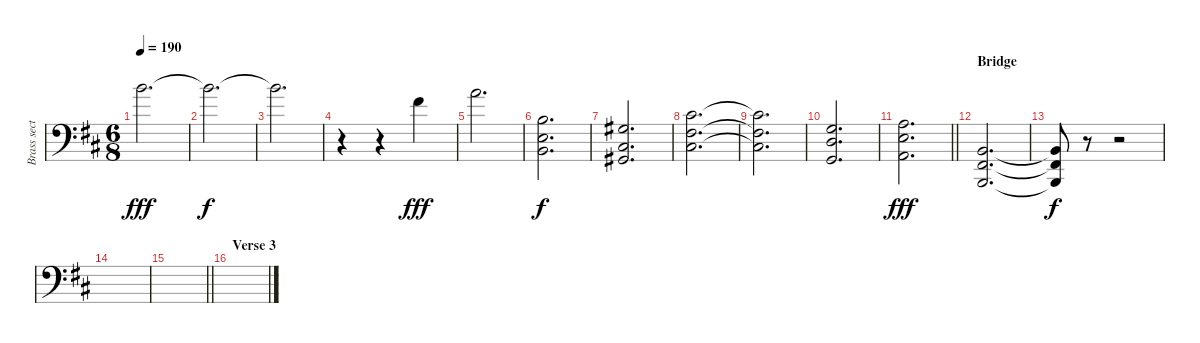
\track ("Brass section" "Brass sect") {instrument brasssection}
\staff {score}
\tuning (Db4 Ab3 E3 B2 Gb2 A1) {hide}
\ts (6 8)
\tempo 190
\clef f4
\ks bminor
15.2.2{d dy fff} |
15.2{t}.2{d dy f} |
15.2{t}.2{d} |
r.4 r.4 5.1.4{dy fff} |
8.1.2{d} |
(3.2 0.3 0.4).2{d dy f} |
(0.2 2.4 11.6).2{d} |
(0.1 2.3 2.4).2{d} |
(0.1{t} 2.3{t} 2.4{t}).2{d} |
(3.3 3.4 1.5).2{d} |
\barLineRight lightlight
(5.3 5.4 3.5).2{d dy fff} |
\section ("" "Bridge")
(0.4 0.5 2.6).2{d} |
(0.4{t} 0.5{t} 2.6{t}).8{dy f} r.8 r.2 |
|
\barLineRight lightlight
|
\section ("" "Verse 3")
